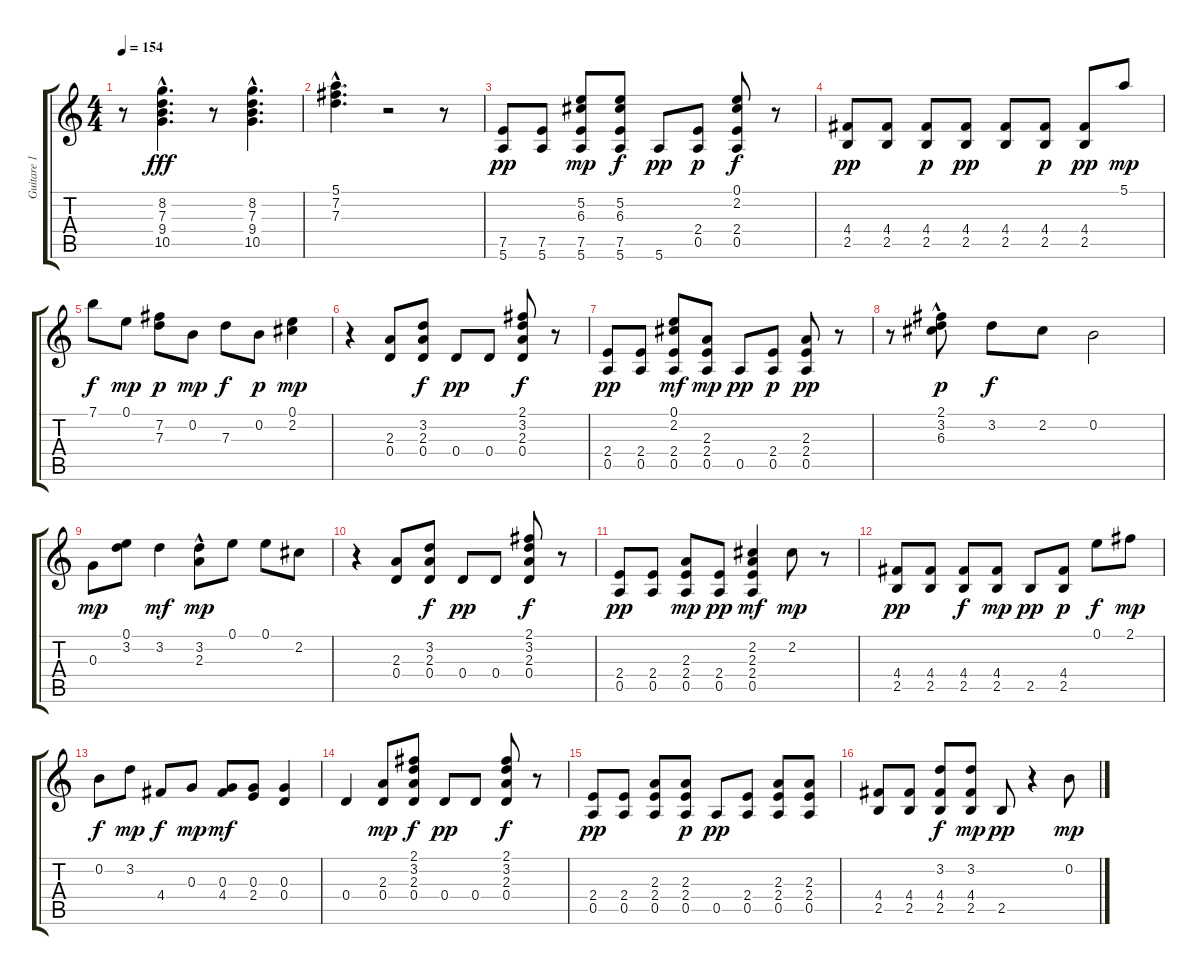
\track ("Guitare 1" "Guitare 1") {instrument electricguitarmuted}
\staff {score tabs}
\tuning (E4 B3 G3 D3 A2 E2) {hide}
\ts (4 4)
\tempo 154
\clef g2
\ks c
r.8{dy fff} (8.2{hac} 7.3{hac} 9.4{hac} 10.5{hac}).4{d} r.8 (8.2{hac} 7.3{hac} 9.4{hac} 10.5{hac}).4{d} |
(5.1{hac} 7.2{hac} 7.3{hac}).4{d} r.2 r.8 |
(7.5 5.6).8{dy pp} (7.5 5.6).8 (5.2 6.3 7.5 5.6).8{dy mp} (5.2 6.3 7.5 5.6).8{dy f} 5.6.8{dy pp} (2.4 0.5).8{dy p} (0.1 2.2 2.4 0.5).8{dy f} r.8 |
(4.4 2.5).8{dy pp} (4.4 2.5).8 (4.4 2.5).8{dy p} (4.4 2.5).8{dy pp} (4.4 2.5).8 (4.4 2.5).8{dy p} (4.4 2.5).8{dy pp} 5.1.8{dy mp} |
7.1.8{dy f} 0.1.8{dy mp} (7.2 7.3).8{dy p} 0.2.8{dy mp} 7.3.8{dy f} 0.2.8{dy p} (0.1 2.2).4{dy mp} |
r.4 (2.3 0.4).8 (3.2 2.3 0.4).8{dy f} 0.4.8{dy pp} 0.4.8 (2.1 3.2 2.3 0.4).8{dy f} r.8 |
(2.4 0.5).8{dy pp} (2.4 0.5).8 (0.1 2.2 2.4 0.5).8{dy mf} (2.3 2.4 0.5).8{dy mp} 0.5.8{dy pp} (2.4 0.5).8{dy p} (2.3 2.4 0.5).8{dy pp} r.8 |
r.8 (2.1{hac} 3.2 6.3).8{dy p} 3.2.8{dy f} 2.2.8 0.2.2 |
0.3.8{dy mp} (0.1 3.2).8 3.2.4{dy mf} (3.2{hac} 2.3).8{dy mp} 0.1.8 0.1.8 2.2.8 |
r.4 (2.3 0.4).8 (3.2 2.3 0.4).8{dy f} 0.4.8{dy pp} 0.4.8 (2.1 3.2 2.3 0.4).8{dy f} r.8 |
(2.4 0.5).8{dy pp} (2.4 0.5).8 (2.3 2.4 0.5).8{dy mp} (2.4 0.5).8{dy pp} (2.2 2.3 2.4 0.5).4{dy mf} 2.2.8{dy mp} r.8 |
(4.4 2.5).8{dy pp} (4.4 2.5).8 (4.4 2.5).8{dy f} (4.4 2.5).8{dy mp} 2.5.8{dy pp} (4.4 2.5).8{dy p} 0.1.8{dy f} 2.1.8{dy mp} |
0.2.8{dy f} 3.2.8{dy mp} 4.4.8{dy f} 0.3.8{dy mp} (0.3 4.4).8{dy mf} (0.3 2.4).8 (0.3 0.4).4 |
0.4.4 (2.3 0.4).8{dy mp} (2.1 3.2 2.3 0.4).8{dy f} 0.4.8{dy pp} 0.4.8 (2.1 3.2 2.3 0.4).8{dy f} r.8 |
(2.4 0.5).8{dy pp} (2.4 0.5).8 (2.3 2.4 0.5).8 (2.3 2.4 0.5).8{dy p} 0.5.8{dy pp} (2.4 0.5).8 (2.3 2.4 0.5).8 (2.3 2.4 0.5).8 |
(4.4 2.5).8 (4.4 2.5).8 (3.2 4.4 2.5).8{dy f} (3.2 4.4 2.5).8{dy mp} 2.5.8{dy pp} r.4 0.2.8{dy mp}
